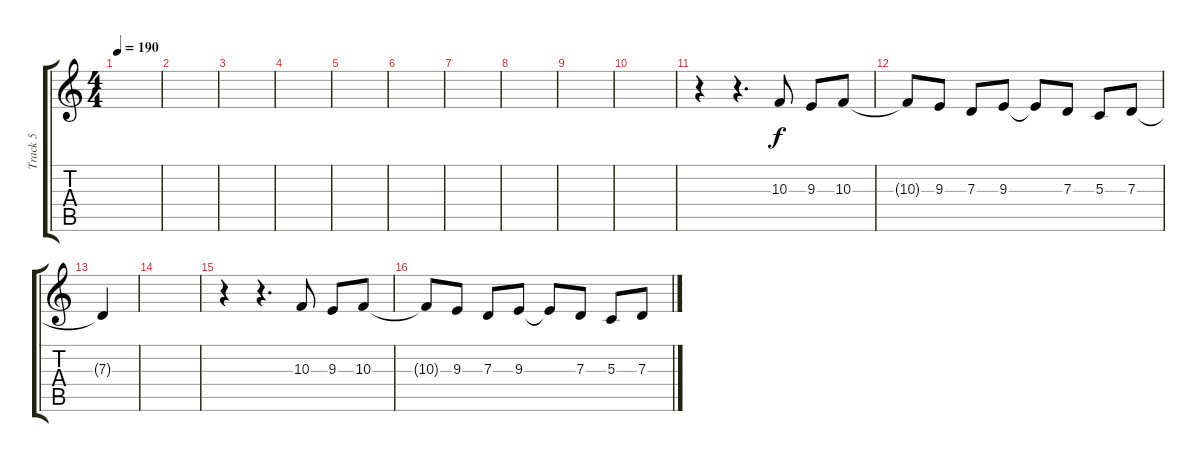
\track ("Track 5" "Track 5") {instrument fx7echoes}
\staff {score tabs}
\tuning (E4 B3 G3 D3 A2 E2) {hide}
\ts (4 4)
\tempo 190
\clef g2
\ks c
|
|
|
|
|
|
|
|
|
|
r.4 r.4{d} 10.3.8 9.3.8 10.3.8 |
10.3{t}.8 9.3.8 7.3.8 9.3.8 9.3{t}.8 7.3.8 5.3.8 7.3.8 |
7.3{t}.4 |
|
r.4 r.4{d} 10.3.8 9.3.8 10.3.8 |
10.3{t}.8 9.3.8 7.3.8 9.3.8 9.3{t}.8 7.3.8 5.3.8 7.3.8
